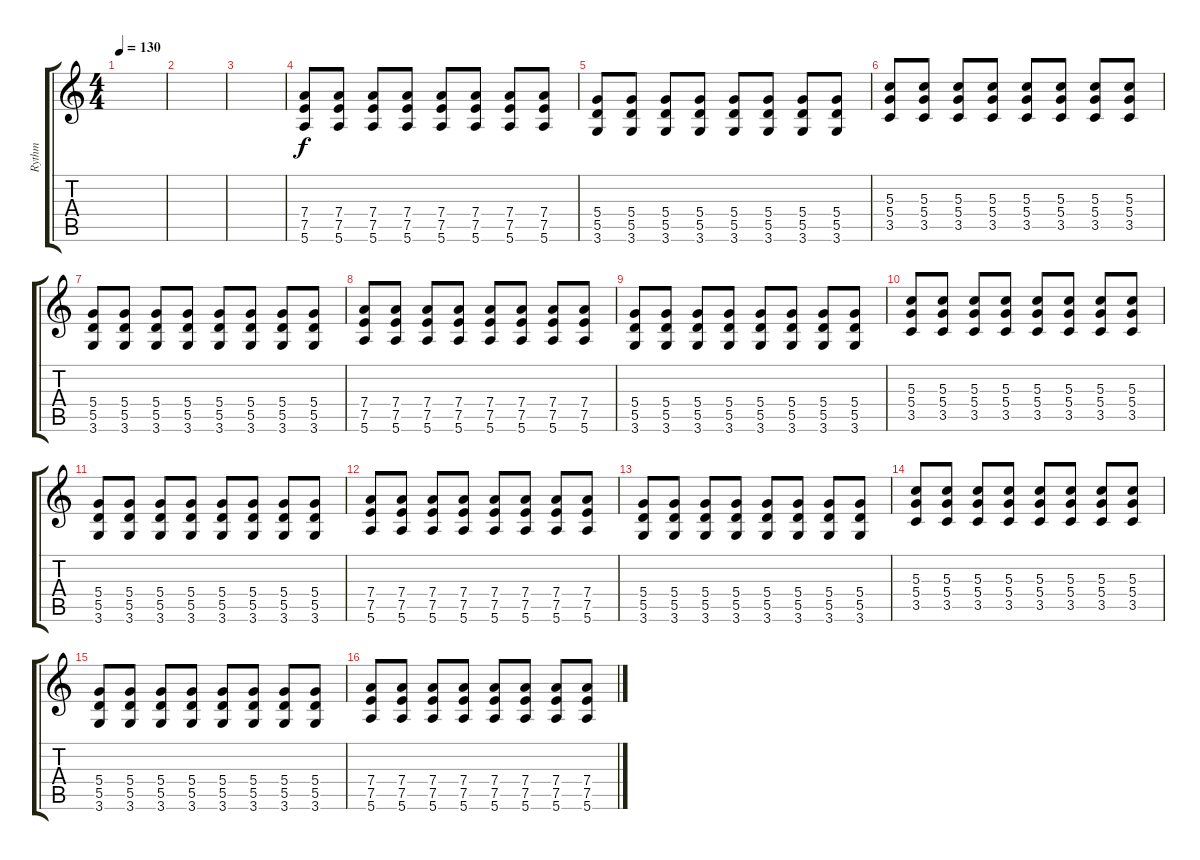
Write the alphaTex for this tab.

\track ("Rythm" "Rythm") {instrument distortionguitar}
\staff {score tabs}
\tuning (E4 B3 G3 D3 A2 E2) {hide}
\ts (4 4)
\tempo 130
\clef g2
\ks c
|
|
|
(7.4 7.5 5.6).8 (7.4 7.5 5.6).8 (7.4 7.5 5.6).8 (7.4 7.5 5.6).8 (7.4 7.5 5.6).8 (7.4 7.5 5.6).8 (7.4 7.5 5.6).8 (7.4 7.5 5.6).8 |
(5.4 5.5 3.6).8 (5.4 5.5 3.6).8 (5.4 5.5 3.6).8 (5.4 5.5 3.6).8 (5.4 5.5 3.6).8 (5.4 5.5 3.6).8 (5.4 5.5 3.6).8 (5.4 5.5 3.6).8 |
(5.3 5.4 3.5).8 (5.3 5.4 3.5).8 (5.3 5.4 3.5).8 (5.3 5.4 3.5).8 (5.3 5.4 3.5).8 (5.3 5.4 3.5).8 (5.3 5.4 3.5).8 (5.3 5.4 3.5).8 |
(5.4 5.5 3.6).8 (5.4 5.5 3.6).8 (5.4 5.5 3.6).8 (5.4 5.5 3.6).8 (5.4 5.5 3.6).8 (5.4 5.5 3.6).8 (5.4 5.5 3.6).8 (5.4 5.5 3.6).8 |
(7.4 7.5 5.6).8 (7.4 7.5 5.6).8 (7.4 7.5 5.6).8 (7.4 7.5 5.6).8 (7.4 7.5 5.6).8 (7.4 7.5 5.6).8 (7.4 7.5 5.6).8 (7.4 7.5 5.6).8 |
(5.4 5.5 3.6).8 (5.4 5.5 3.6).8 (5.4 5.5 3.6).8 (5.4 5.5 3.6).8 (5.4 5.5 3.6).8 (5.4 5.5 3.6).8 (5.4 5.5 3.6).8 (5.4 5.5 3.6).8 |
(5.3 5.4 3.5).8 (5.3 5.4 3.5).8 (5.3 5.4 3.5).8 (5.3 5.4 3.5).8 (5.3 5.4 3.5).8 (5.3 5.4 3.5).8 (5.3 5.4 3.5).8 (5.3 5.4 3.5).8 |
(5.4 5.5 3.6).8 (5.4 5.5 3.6).8 (5.4 5.5 3.6).8 (5.4 5.5 3.6).8 (5.4 5.5 3.6).8 (5.4 5.5 3.6).8 (5.4 5.5 3.6).8 (5.4 5.5 3.6).8 |
(7.4 7.5 5.6).8 (7.4 7.5 5.6).8 (7.4 7.5 5.6).8 (7.4 7.5 5.6).8 (7.4 7.5 5.6).8 (7.4 7.5 5.6).8 (7.4 7.5 5.6).8 (7.4 7.5 5.6).8 |
(5.4 5.5 3.6).8 (5.4 5.5 3.6).8 (5.4 5.5 3.6).8 (5.4 5.5 3.6).8 (5.4 5.5 3.6).8 (5.4 5.5 3.6).8 (5.4 5.5 3.6).8 (5.4 5.5 3.6).8 |
(5.3 5.4 3.5).8 (5.3 5.4 3.5).8 (5.3 5.4 3.5).8 (5.3 5.4 3.5).8 (5.3 5.4 3.5).8 (5.3 5.4 3.5).8 (5.3 5.4 3.5).8 (5.3 5.4 3.5).8 |
(5.4 5.5 3.6).8 (5.4 5.5 3.6).8 (5.4 5.5 3.6).8 (5.4 5.5 3.6).8 (5.4 5.5 3.6).8 (5.4 5.5 3.6).8 (5.4 5.5 3.6).8 (5.4 5.5 3.6).8 |
(7.4 7.5 5.6).8 (7.4 7.5 5.6).8 (7.4 7.5 5.6).8 (7.4 7.5 5.6).8 (7.4 7.5 5.6).8 (7.4 7.5 5.6).8 (7.4 7.5 5.6).8 (7.4 7.5 5.6).8
